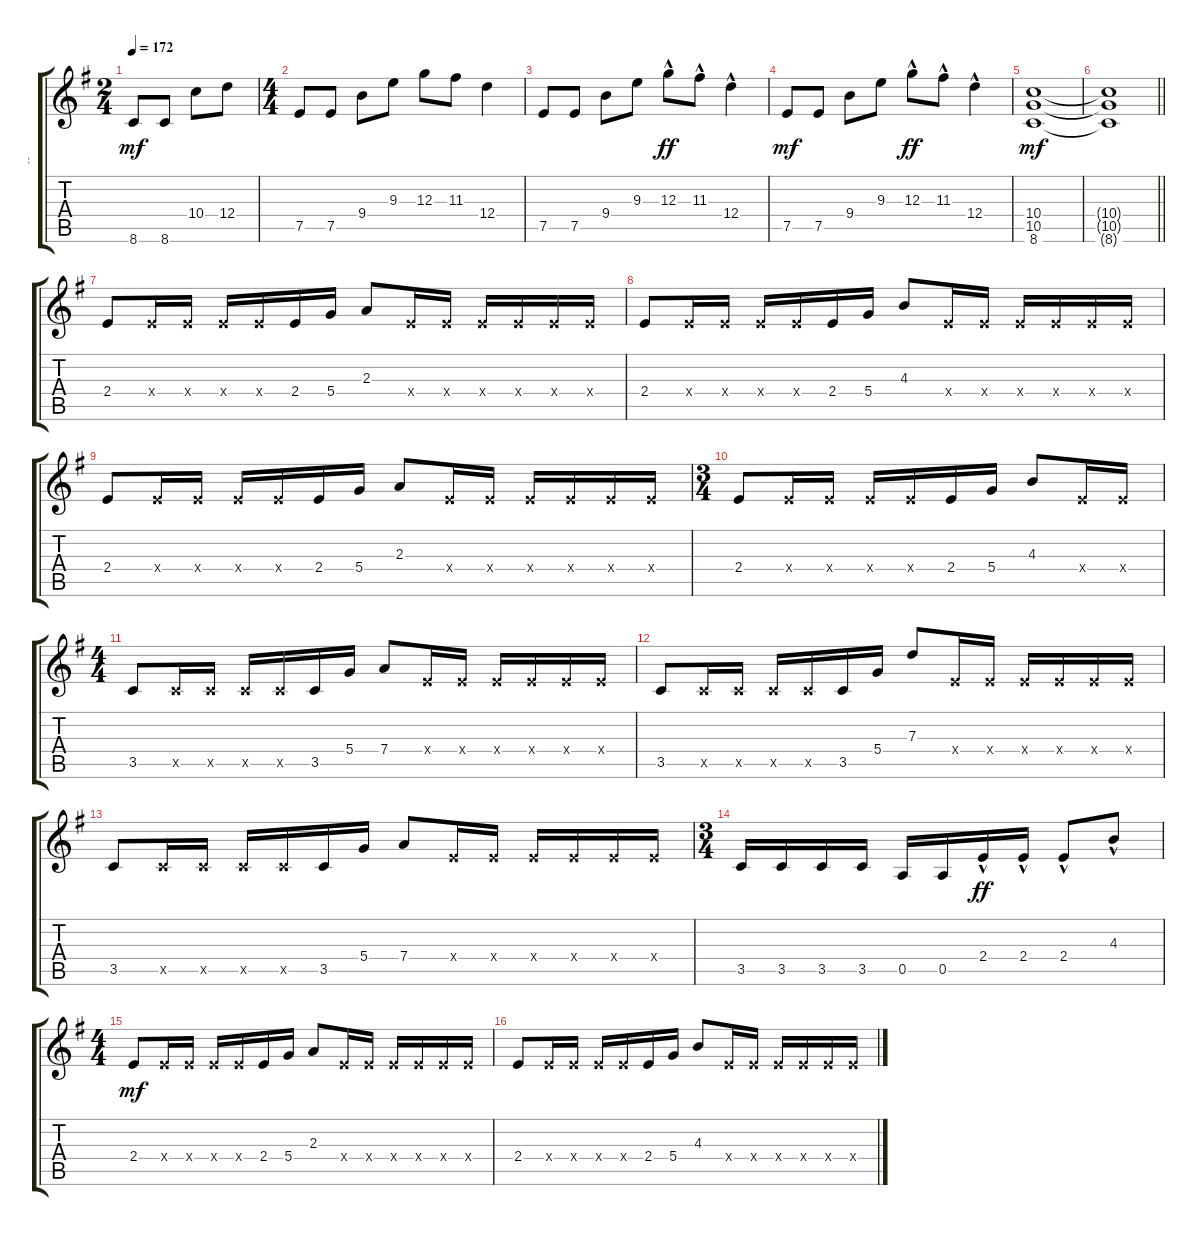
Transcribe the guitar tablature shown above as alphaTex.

\track ("--" "--") {instrument overdrivenguitar}
\staff {score tabs}
\tuning (E4 B3 G3 D3 A2 E2) {hide}
\ts (2 4)
\tempo 172
\clef g2
\ks g
8.6.8{dy mf} 8.6.8 10.4.8 12.4.8 |
\ts (4 4)
7.5.8 7.5.8 9.4.8 9.3.8 12.3.8 11.3.8 12.4.4 |
7.5.8 7.5.8 9.4.8 9.3.8 12.3{hac}.8{dy ff} 11.3{hac}.8 12.4{hac}.4 |
7.5.8{dy mf} 7.5.8 9.4.8 9.3.8 12.3{hac}.8{dy ff} 11.3{hac}.8 12.4{hac}.4 |
(10.4 10.5 8.6).1{dy mf} |
\barLineRight lightlight
(10.4{t} 10.5{t} 8.6{t}).1 |
\section ("" "")
2.4.8 2.4{x}.16 2.4{x}.16 2.4{x}.16 2.4{x}.16 2.4.16 5.4.16 2.3.8 2.4{x}.16 2.4{x}.16 2.4{x}.16 2.4{x}.16 2.4{x}.16 2.4{x}.16 |
2.4.8 2.4{x}.16 2.4{x}.16 2.4{x}.16 2.4{x}.16 2.4.16 5.4.16 4.3.8 2.4{x}.16 2.4{x}.16 2.4{x}.16 2.4{x}.16 2.4{x}.16 2.4{x}.16 |
2.4.8 2.4{x}.16 2.4{x}.16 2.4{x}.16 2.4{x}.16 2.4.16 5.4.16 2.3.8 2.4{x}.16 2.4{x}.16 2.4{x}.16 2.4{x}.16 2.4{x}.16 2.4{x}.16 |
\ts (3 4)
2.4.8 2.4{x}.16 2.4{x}.16 2.4{x}.16 2.4{x}.16 2.4.16 5.4.16 4.3.8 2.4{x}.16 2.4{x}.16 |
\ts (4 4)
3.5.8 3.5{x}.16 3.5{x}.16 3.5{x}.16 3.5{x}.16 3.5.16 5.4.16 7.4.8 2.4{x}.16 2.4{x}.16 2.4{x}.16 2.4{x}.16 2.4{x}.16 2.4{x}.16 |
3.5.8 3.5{x}.16 3.5{x}.16 3.5{x}.16 3.5{x}.16 3.5.16 5.4.16 7.3.8 2.4{x}.16 2.4{x}.16 2.4{x}.16 2.4{x}.16 2.4{x}.16 2.4{x}.16 |
3.5.8 3.5{x}.16 3.5{x}.16 3.5{x}.16 3.5{x}.16 3.5.16 5.4.16 7.4.8 2.4{x}.16 2.4{x}.16 2.4{x}.16 2.4{x}.16 2.4{x}.16 2.4{x}.16 |
\ts (3 4)
3.5.16 3.5.16 3.5.16 3.5.16 0.5.16 0.5.16 2.4{hac}.16{dy ff} 2.4{hac}.16 2.4{hac}.8 4.3{hac}.8 |
\ts (4 4)
2.4.8{dy mf} 2.4{x}.16 2.4{x}.16 2.4{x}.16 2.4{x}.16 2.4.16 5.4.16 2.3.8 2.4{x}.16 2.4{x}.16 2.4{x}.16 2.4{x}.16 2.4{x}.16 2.4{x}.16 |
2.4.8 2.4{x}.16 2.4{x}.16 2.4{x}.16 2.4{x}.16 2.4.16 5.4.16 4.3.8 2.4{x}.16 2.4{x}.16 2.4{x}.16 2.4{x}.16 2.4{x}.16 2.4{x}.16
